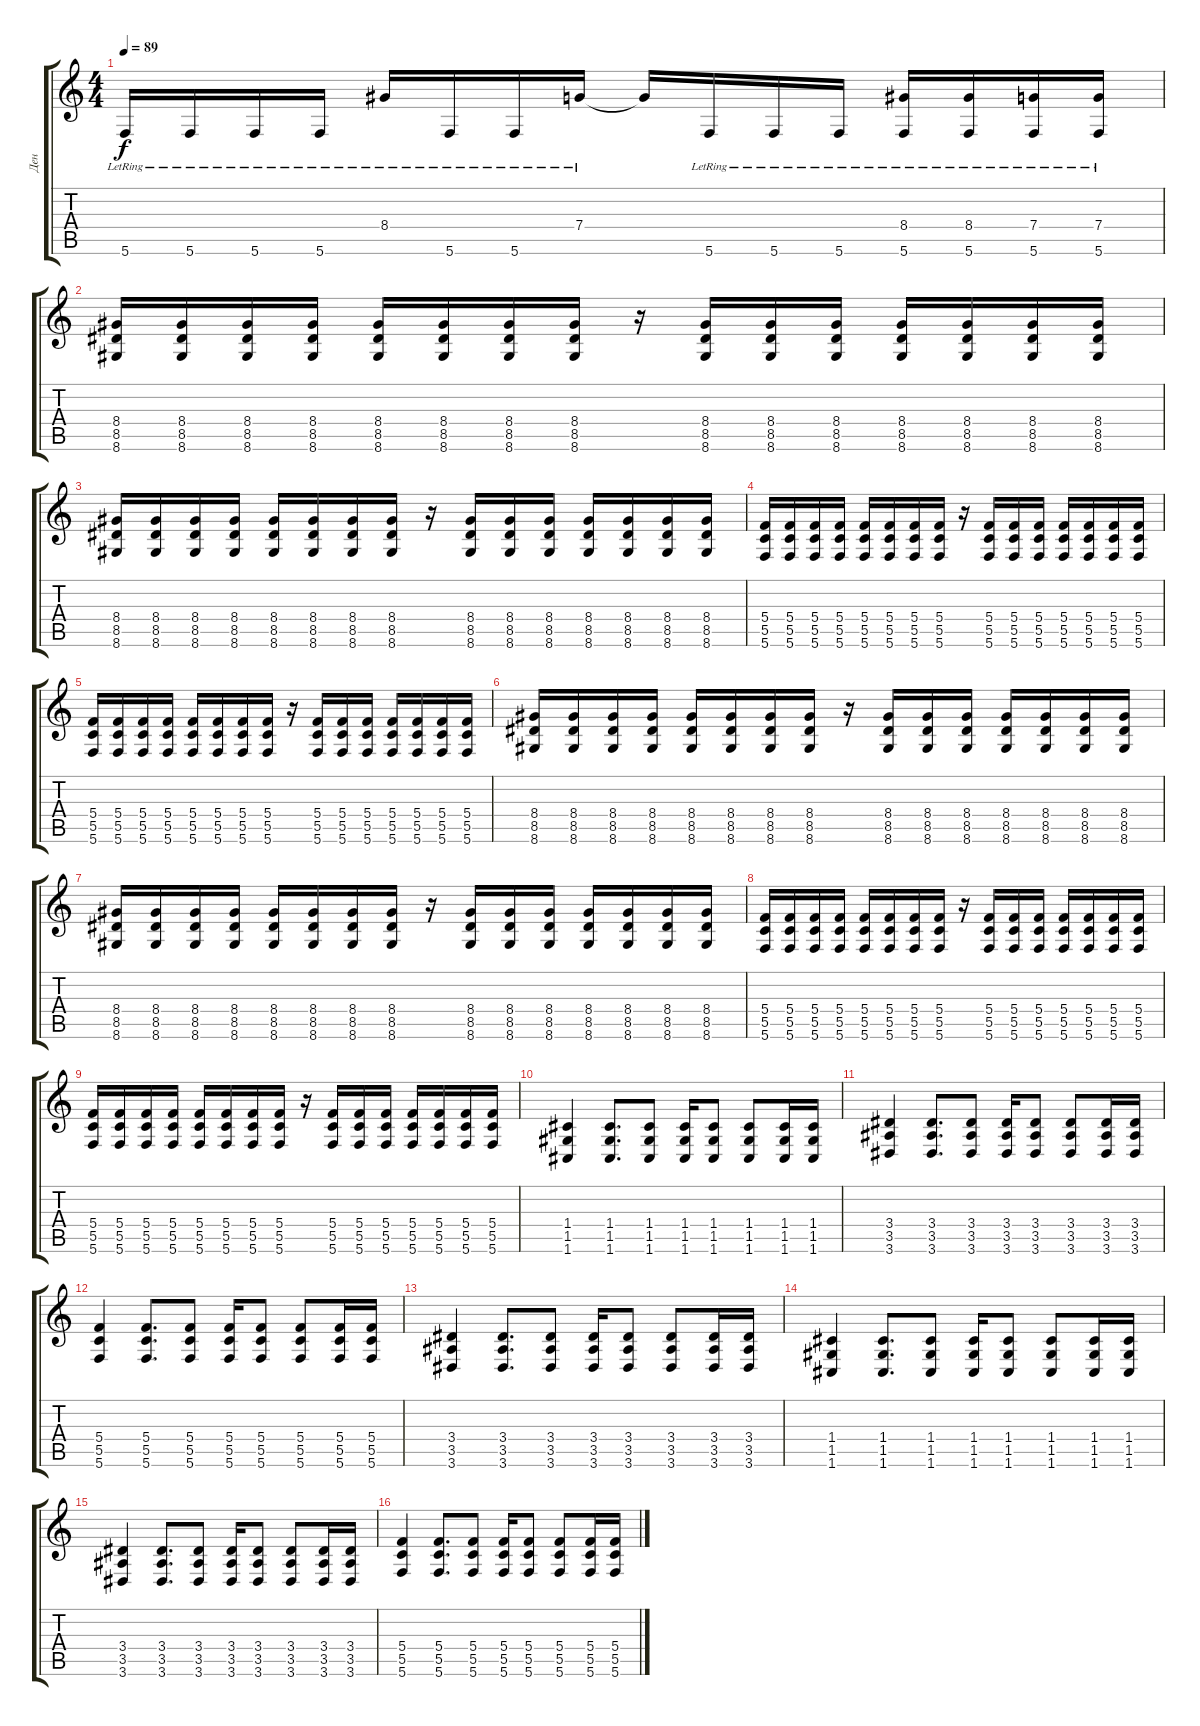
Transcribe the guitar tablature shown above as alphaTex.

\track ("Ден" "Ден") {instrument overdrivenguitar}
\staff {score tabs}
\tuning (D4 A3 F3 C3 G2 C2) {hide}
\ts (4 4)
\tempo 89
\clef g2
\ks c
5.6{lr}.16{dy f} 5.6{lr}.16 5.6{lr}.16 5.6{lr}.16 8.4{lr}.16 5.6{lr}.16 5.6{lr}.16 7.4{lr}.16 7.4{t}.16 5.6{lr}.16 5.6{lr}.16 5.6{lr}.16 (8.4{lr} 5.6).16 (8.4 5.6{lr}).16 (7.4{lr} 5.6).16 (7.4 5.6{lr}).16 |
(8.4 8.5 8.6).16 (8.4 8.5 8.6).16 (8.4 8.5 8.6).16 (8.4 8.5 8.6).16 (8.4 8.5 8.6).16 (8.4 8.5 8.6).16 (8.4 8.5 8.6).16 (8.4 8.5 8.6).16 r.16 (8.4 8.5 8.6).16 (8.4 8.5 8.6).16 (8.4 8.5 8.6).16 (8.4 8.5 8.6).16 (8.4 8.5 8.6).16 (8.4 8.5 8.6).16 (8.4 8.5 8.6).16 |
(8.4 8.5 8.6).16 (8.4 8.5 8.6).16 (8.4 8.5 8.6).16 (8.4 8.5 8.6).16 (8.4 8.5 8.6).16 (8.4 8.5 8.6).16 (8.4 8.5 8.6).16 (8.4 8.5 8.6).16 r.16 (8.4 8.5 8.6).16 (8.4 8.5 8.6).16 (8.4 8.5 8.6).16 (8.4 8.5 8.6).16 (8.4 8.5 8.6).16 (8.4 8.5 8.6).16 (8.4 8.5 8.6).16 |
(5.4 5.5 5.6).16 (5.4 5.5 5.6).16 (5.4 5.5 5.6).16 (5.4 5.5 5.6).16 (5.4 5.5 5.6).16 (5.4 5.5 5.6).16 (5.4 5.5 5.6).16 (5.4 5.5 5.6).16 r.16 (5.4 5.5 5.6).16 (5.4 5.5 5.6).16 (5.4 5.5 5.6).16 (5.4 5.5 5.6).16 (5.4 5.5 5.6).16 (5.4 5.5 5.6).16 (5.4 5.5 5.6).16 |
(5.4 5.5 5.6).16 (5.4 5.5 5.6).16 (5.4 5.5 5.6).16 (5.4 5.5 5.6).16 (5.4 5.5 5.6).16 (5.4 5.5 5.6).16 (5.4 5.5 5.6).16 (5.4 5.5 5.6).16 r.16 (5.4 5.5 5.6).16 (5.4 5.5 5.6).16 (5.4 5.5 5.6).16 (5.4 5.5 5.6).16 (5.4 5.5 5.6).16 (5.4 5.5 5.6).16 (5.4 5.5 5.6).16 |
(8.4 8.5 8.6).16 (8.4 8.5 8.6).16 (8.4 8.5 8.6).16 (8.4 8.5 8.6).16 (8.4 8.5 8.6).16 (8.4 8.5 8.6).16 (8.4 8.5 8.6).16 (8.4 8.5 8.6).16 r.16 (8.4 8.5 8.6).16 (8.4 8.5 8.6).16 (8.4 8.5 8.6).16 (8.4 8.5 8.6).16 (8.4 8.5 8.6).16 (8.4 8.5 8.6).16 (8.4 8.5 8.6).16 |
(8.4 8.5 8.6).16 (8.4 8.5 8.6).16 (8.4 8.5 8.6).16 (8.4 8.5 8.6).16 (8.4 8.5 8.6).16 (8.4 8.5 8.6).16 (8.4 8.5 8.6).16 (8.4 8.5 8.6).16 r.16 (8.4 8.5 8.6).16 (8.4 8.5 8.6).16 (8.4 8.5 8.6).16 (8.4 8.5 8.6).16 (8.4 8.5 8.6).16 (8.4 8.5 8.6).16 (8.4 8.5 8.6).16 |
(5.4 5.5 5.6).16 (5.4 5.5 5.6).16 (5.4 5.5 5.6).16 (5.4 5.5 5.6).16 (5.4 5.5 5.6).16 (5.4 5.5 5.6).16 (5.4 5.5 5.6).16 (5.4 5.5 5.6).16 r.16 (5.4 5.5 5.6).16 (5.4 5.5 5.6).16 (5.4 5.5 5.6).16 (5.4 5.5 5.6).16 (5.4 5.5 5.6).16 (5.4 5.5 5.6).16 (5.4 5.5 5.6).16 |
(5.4 5.5 5.6).16 (5.4 5.5 5.6).16 (5.4 5.5 5.6).16 (5.4 5.5 5.6).16 (5.4 5.5 5.6).16 (5.4 5.5 5.6).16 (5.4 5.5 5.6).16 (5.4 5.5 5.6).16 r.16 (5.4 5.5 5.6).16 (5.4 5.5 5.6).16 (5.4 5.5 5.6).16 (5.4 5.5 5.6).16 (5.4 5.5 5.6).16 (5.4 5.5 5.6).16 (5.4 5.5 5.6).16 |
(1.4 1.5 1.6).4 (1.4 1.5 1.6).8{d} (1.4 1.5 1.6).8 (1.4 1.5 1.6).16 (1.4 1.5 1.6).8 (1.4 1.5 1.6).8 (1.4 1.5 1.6).16 (1.4 1.5 1.6).16 |
(3.4 3.5 3.6).4 (3.4 3.5 3.6).8{d} (3.4 3.5 3.6).8 (3.4 3.5 3.6).16 (3.4 3.5 3.6).8 (3.4 3.5 3.6).8 (3.4 3.5 3.6).16 (3.4 3.5 3.6).16 |
(5.4 5.5 5.6).4 (5.4 5.5 5.6).8{d} (5.4 5.5 5.6).8 (5.4 5.5 5.6).16 (5.4 5.5 5.6).8 (5.4 5.5 5.6).8 (5.4 5.5 5.6).16 (5.4 5.5 5.6).16 |
(3.4 3.5 3.6).4 (3.4 3.5 3.6).8{d} (3.4 3.5 3.6).8 (3.4 3.5 3.6).16 (3.4 3.5 3.6).8 (3.4 3.5 3.6).8 (3.4 3.5 3.6).16 (3.4 3.5 3.6).16 |
(1.4 1.5 1.6).4 (1.4 1.5 1.6).8{d} (1.4 1.5 1.6).8 (1.4 1.5 1.6).16 (1.4 1.5 1.6).8 (1.4 1.5 1.6).8 (1.4 1.5 1.6).16 (1.4 1.5 1.6).16 |
(3.4 3.5 3.6).4 (3.4 3.5 3.6).8{d} (3.4 3.5 3.6).8 (3.4 3.5 3.6).16 (3.4 3.5 3.6).8 (3.4 3.5 3.6).8 (3.4 3.5 3.6).16 (3.4 3.5 3.6).16 |
(5.4 5.5 5.6).4 (5.4 5.5 5.6).8{d} (5.4 5.5 5.6).8 (5.4 5.5 5.6).16 (5.4 5.5 5.6).8 (5.4 5.5 5.6).8 (5.4 5.5 5.6).16 (5.4 5.5 5.6).16
